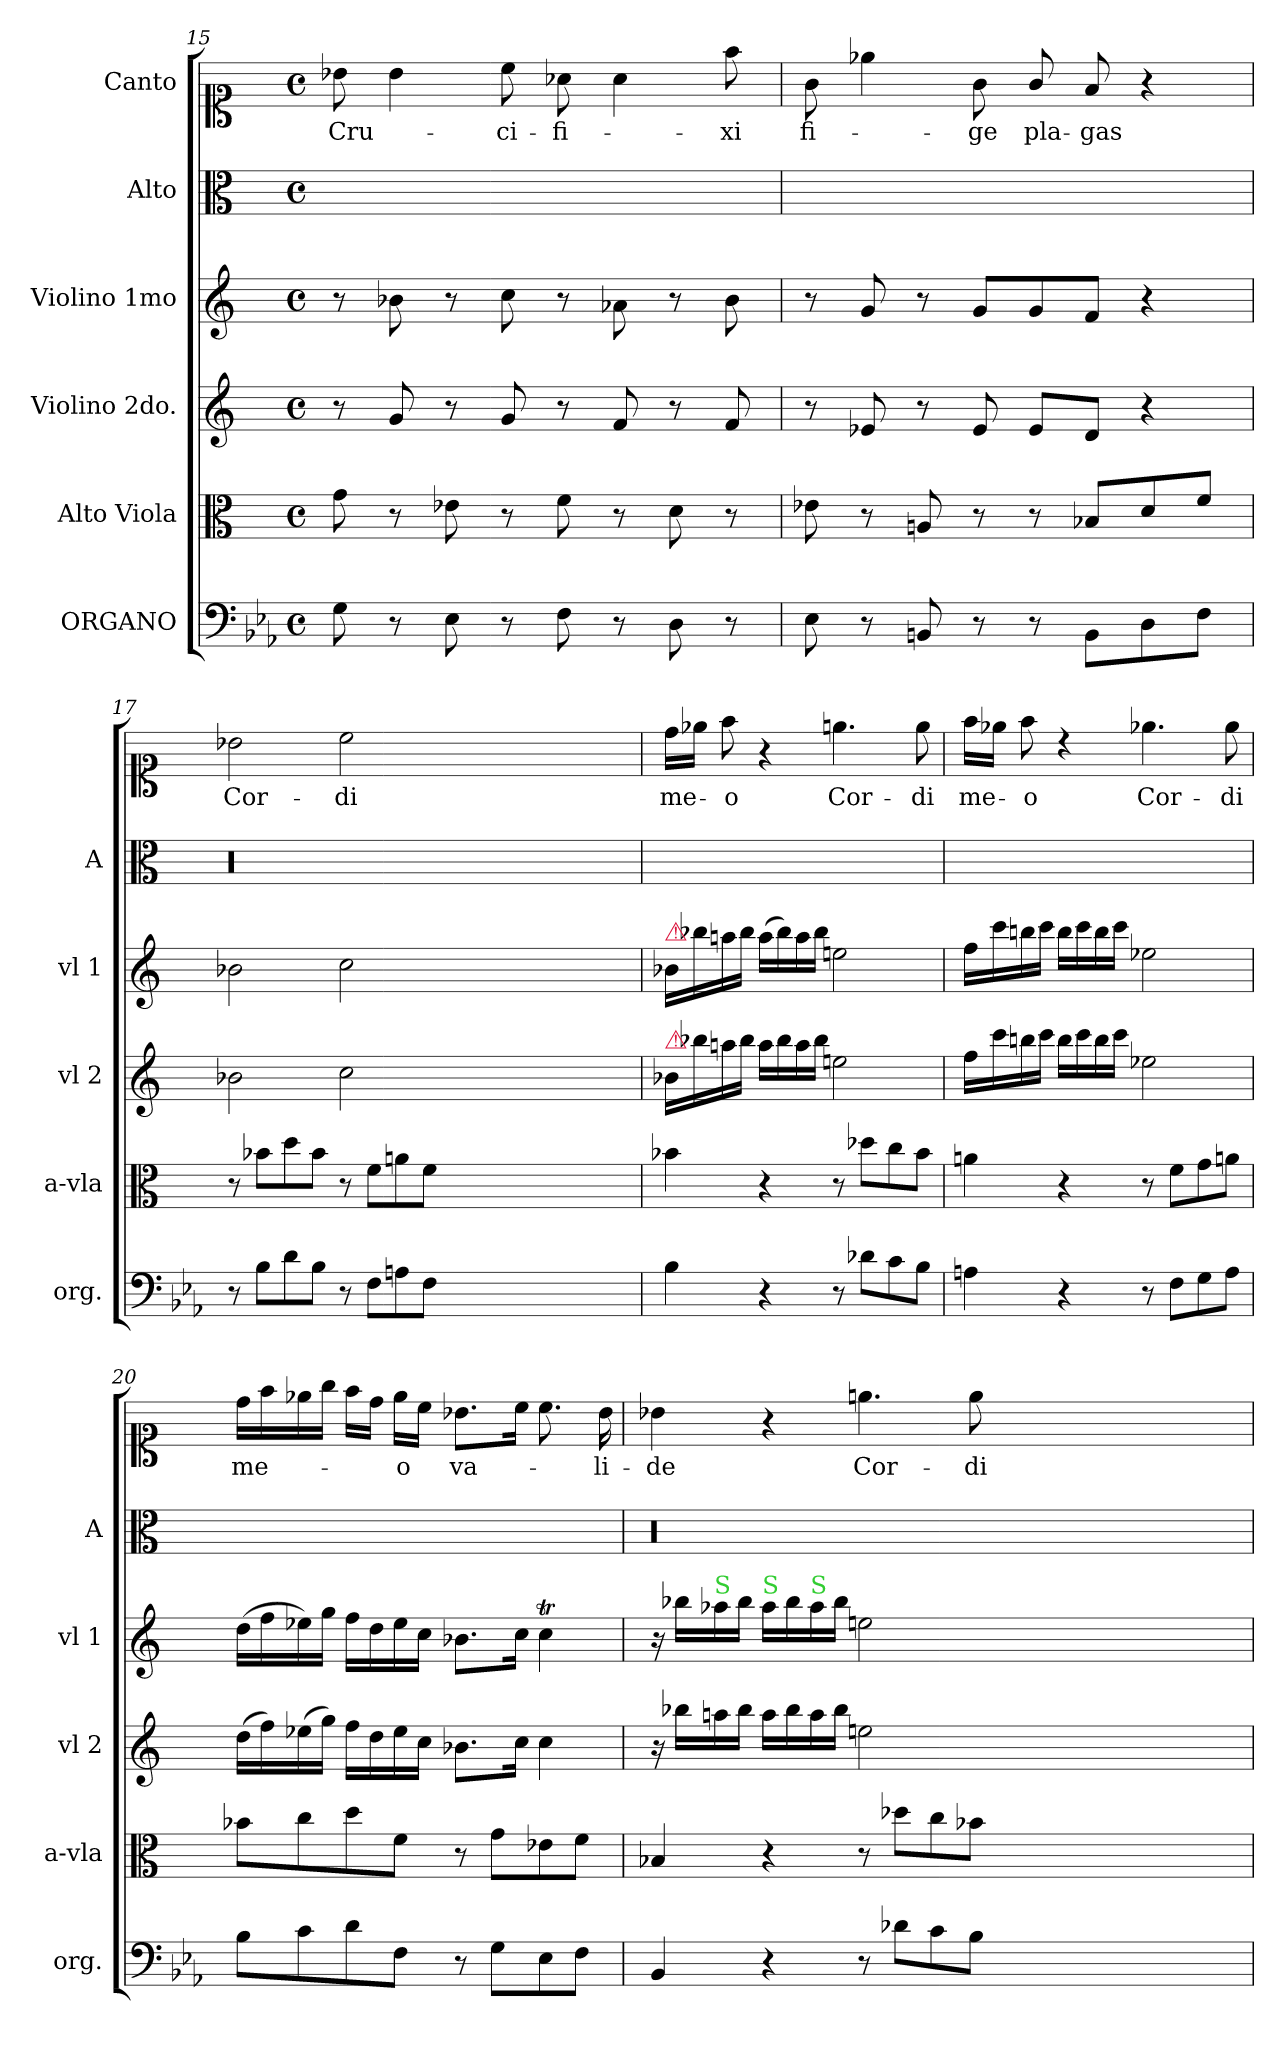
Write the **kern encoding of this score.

**kern	**kern	**kern	**kern	**kern	**kern	**text
*part6	*part5	*part4	*part3	*part2	*part1	*part1
*staff6	*staff5	*staff4	*staff3	*staff2	*staff1	*staff1
*I"ORGANO	*I"Alto Viola	*I"Violino 2do.	*I"Violino 1mo	*I"Alto	*I"Canto	*
*I'org.	*I'a-vla	*I'vl 2	*I'vl 1	*I'A	*	*
*clefF4	*clefC3	*clefG2	*clefG2	*clefC3	*clefC1	*
*k[b-e-a-]	*	*	*	*	*	*
*M4/4	*M4/4	*M4/4	*M4/4	*M4/4	*M4/4	*
*met(c)	*met(c)	*met(c)	*met(c)	*met(c)	*met(c)	*
=15	=15	=15	=15	=15	=15	=15
8G\	8g\	8r	8r	1ryy	8b-\	Cru-
8r	8r	8g/	8b-\	.	4b-\	.
8E-\	8e-\	8r	8r	.	.	.
8r	8r	8g/	8cc\	.	8cc\	-ci-
8F\	8f\	8r	8r	.	8a-\	-fi-
8r	8r	8f/	8a-\	.	4a-\	.
8D\	8d\	8r	8r	.	.	.
8r	8r	8f/	8b-\	.	8ff\	-xi
=16	=16	=16	=16	=16	=16	=16
8E-\	8e-\	8r	8r	1ryy	8g\	fi-
8r	8r	8e-/	8g/	.	4ee-\	.
8BBn/	8An/	8r	8r	.	.	.
8r	8r	8e-/	8g/L	.	8g\	-ge
8r	8r	8e-/L	8g/	.	8g/	pla-
8BB\L	8B-/L	8d/J	8f/J	.	8f/	-gas
8D\	8d/	4r	4r	.	4r	.
8F\J	8f/J	.	.	.	.	.
=17	=17	=17	=17	=17	=17	=17
8r	8r	2b-\	2b-\	00r	2b-\	Cor-
8B-\L	8b-\L	.	.	.	.	.
8d\	8dd\	.	.	.	.	.
8B-\J	8b-\J	.	.	.	.	.
8r	8r	2cc\	2cc\	.	2cc\	-di
8F\L	8f\L	.	.	.	.	.
8An\	8an\	.	.	.	.	.
8F\J	8f\J	.	.	.	.	.
0.ryy	0.ryy	0.ryy	0.ryy	.	0.ryy	.
=18	=18	=18	=18	=18	=18	=18
!	!	!	!LO:TX:a:color=crimson:t=⚠	!	!	!
!	!	!LO:TX:a:color=crimson:t=⚠	!	!	!	!
4B-\	4b-\	16b-/LL	16b-/LL	1ryy	16dd\LL	me-
.	.	16bb-\	16bb-\	.	16ee-\JJ	.
.	.	16aan\	16aan\	.	8ff\	-o
.	.	16bb-\JJ	16bb-\JJ	.	.	.
4r	4r	16aa\LL	(16aa\LL	.	4r	.
.	.	16bb-\	16bb-\)	.	.	.
.	.	16aa\	16aa\	.	.	.
.	.	16bb-\JJ	16bb-\JJ	.	.	.
8r	8r	2een\	2een\	.	4.een\	Cor-
8d-X\L	8dd-X\L	.	.	.	.	.
8c\	8cc\	.	.	.	.	.
8B-\J	8b-\J	.	.	.	8ee\	-di
=19	=19	=19	=19	=19	=19	=19
4An\	4an\	16ff\LL	16ff\LL	1ryy	16ff\LL	me-
.	.	16ccc\	16ccc\	.	16ee-\JJ	.
.	.	16bbn\	16bbn\	.	8ff\	-o
.	.	16ccc\JJ	16ccc\JJ	.	.	.
4r	4r	16bb\LL	16bb\LL	.	4rb	.
.	.	16ccc\	16ccc\	.	.	.
.	.	16bb\	16bb\	.	.	.
.	.	16ccc\JJ	16ccc\JJ	.	.	.
8r	8r	2ee-X\	2ee-X\	.	4.ee-X\	Cor-
8F\L	8f\L	.	.	.	.	.
8G\	8g\	.	.	.	.	.
8A\J	8an\J	.	.	.	8ee-\	-di
=20	=20	=20	=20	=20	=20	=20
8B-\L	8b-\L	(16dd\LL	(16dd\LL	1ryy	16dd\LL	me-
.	.	16ff\)	16ff\	.	16ff\	.
8c\	8cc\	(16ee-\	16ee-\)	.	16ee-\	.
.	.	16gg\JJ)	16gg\JJ	.	16gg\JJ	.
8d\	8dd\	16ff\LL	16ff\LL	.	16ff\LL	.
.	.	16dd\	16dd\	.	16dd\JJ	.
8F\J	8f\J	16ee-\	16ee-\	.	16ee-\LL	-o
.	.	16cc\JJ	16cc\JJ	.	16cc\JJ	.
8r	8r	8.b-\L	8.b-\L	.	8.b-\L	va-
8G\L	8g\L	.	.	.	.	.
.	.	16cc\Jk	16cc\Jk	.	16cc\Jk	.
8E-\	8e-\	4cc\	4ccT\	.	8.cc\	.
8F\J	8f\J	.	.	.	.	.
.	.	.	.	.	16b-\	-li-
=21	=21	=21	=21	=21	=21	=21
4BB-/	4B-/	16r	16r	00r	4b-\	-de
.	.	16bb-\LL	16bb-\LL	.	.	.
!	!	!	!LO:TX:a:color=limegreen:t=S	!	!	!
.	.	16aan\	16aa-\	.	.	.
.	.	16bb-\JJ	16bb-\JJ	.	.	.
!	!	!	!LO:TX:a:color=limegreen:t=S	!	!	!
4r	4r	16aa\LL	16aa-\LL	.	4r	.
.	.	16bb-\	16bb-\	.	.	.
!	!	!	!LO:TX:a:color=limegreen:t=S	!	!	!
.	.	16aa\	16aa-\	.	.	.
.	.	16bb-\JJ	16bb-\JJ	.	.	.
8r	8r	2een\	2een\	.	4.een\	Cor-
8d-X\L	8dd-X\L	.	.	.	.	.
8c\	8cc\	.	.	.	.	.
8B-\J	8b-\J	.	.	.	8ee\	-di
0.ryy	0.ryy	0.ryy	0.ryy	.	0.ryy	.
=	=	=	=	=	=	=
*-	*-	*-	*-	*-	*-	*-
